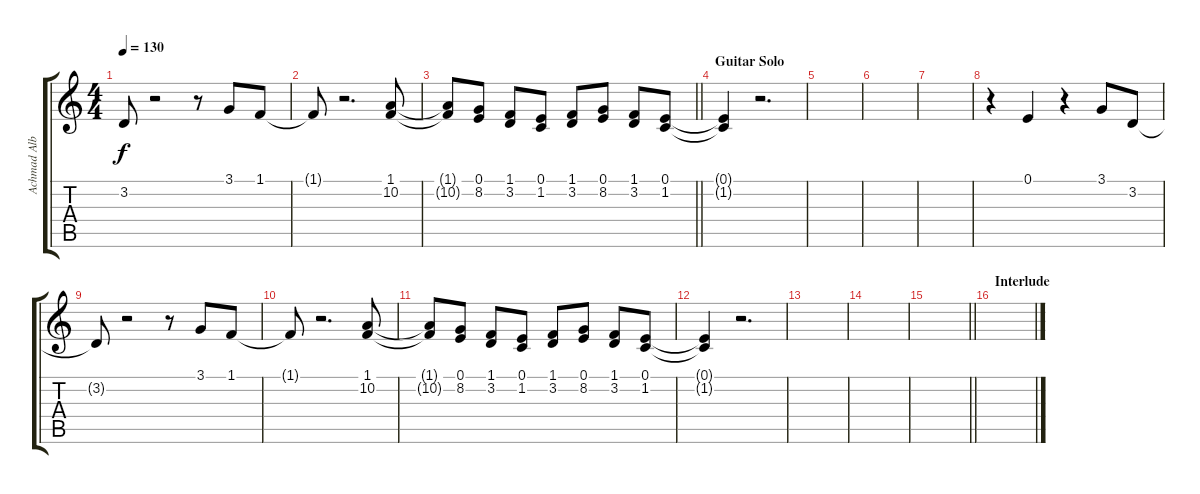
\track ("Achmad Albar" "Achmad Alb") {instrument lead6voice}
\staff {score tabs}
\tuning (E4 B3 G3 D3 A2 E2) {hide}
\ts (4 4)
\tempo 130
\clef g2
\ks c
3.2{t}.8{dy f} r.2 r.8 3.1.8 1.1.8 |
1.1{t}.8 r.2{d} (1.1 10.2).8 |
\barLineRight lightlight
(1.1{t} 10.2{t}).8 (0.1 8.2).8 (1.1 3.2).8 (0.1 1.2).8 (1.1 3.2).8 (0.1 8.2).8 (1.1 3.2).8 (0.1 1.2).8 |
\section ("" "Guitar Solo")
(0.1{t} 1.2{t}).4 r.2{d} |
|
|
|
r.4 0.1.4 r.4 3.1.8 3.2.8 |
3.2{t}.8 r.2 r.8 3.1.8 1.1.8 |
1.1{t}.8 r.2{d} (1.1 10.2).8 |
(1.1{t} 10.2{t}).8 (0.1 8.2).8 (1.1 3.2).8 (0.1 1.2).8 (1.1 3.2).8 (0.1 8.2).8 (1.1 3.2).8 (0.1 1.2).8 |
(0.1{t} 1.2{t}).4 r.2{d} |
|
|
\barLineRight lightlight
|
\section ("" "Interlude")
